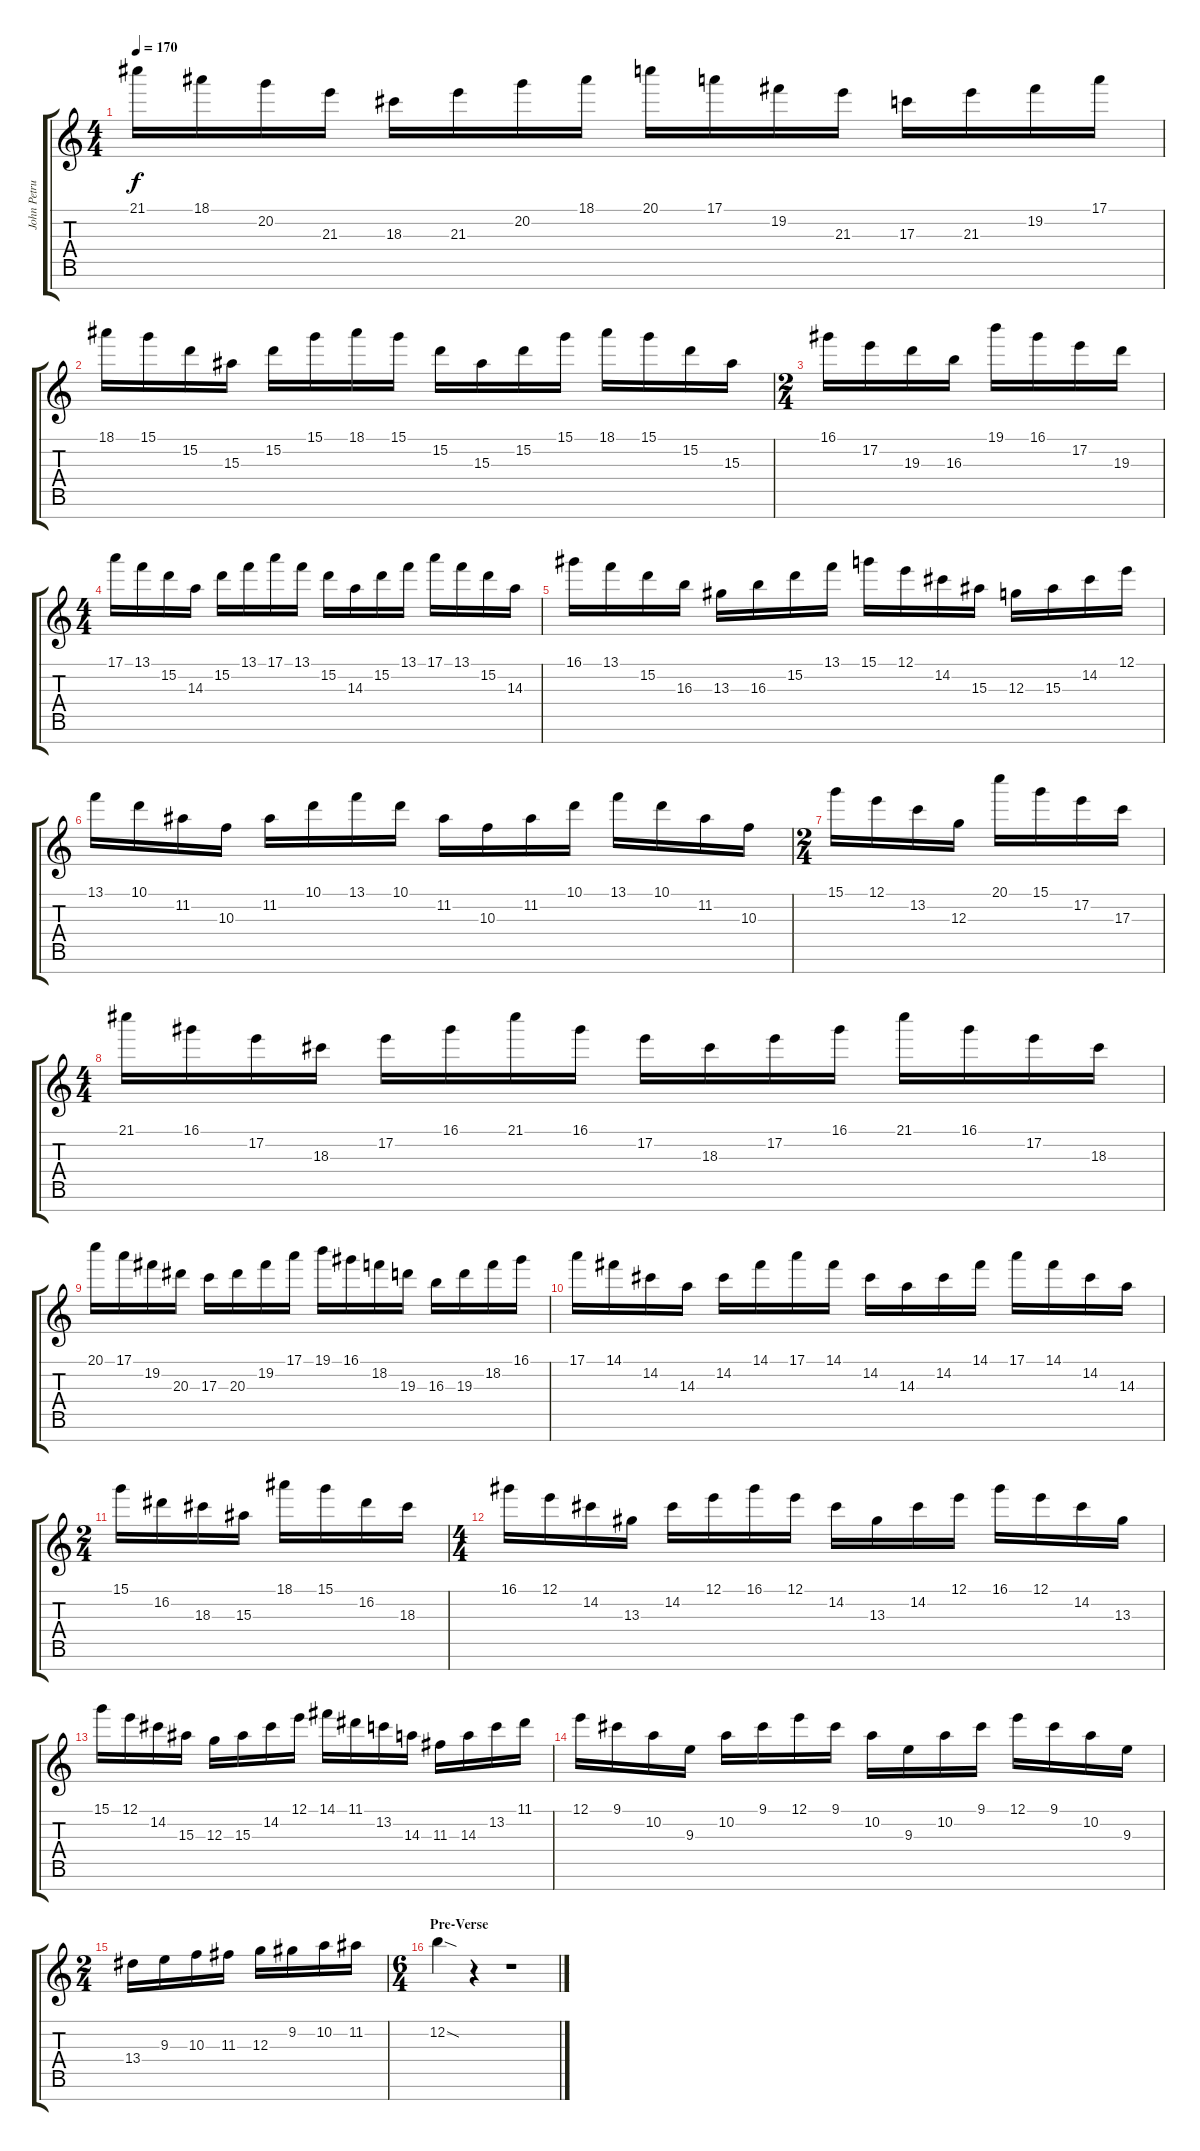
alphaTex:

\track ("John Petrucci" "John Petru") {instrument distortionguitar}
\staff {score tabs}
\tuning (E4 B3 G3 D3 A2 E2 B1) {hide}
\ts (4 4)
\tempo 170
\clef g2
\ks c
21.1.16{dy f} 18.1.16 20.2.16 21.3.16 18.3.16 21.3.16 20.2.16 18.1.16 20.1.16 17.1.16 19.2.16 21.3.16 17.3.16 21.3.16 19.2.16 17.1.16 |
18.1.16 15.1.16 15.2.16 15.3.16 15.2.16 15.1.16 18.1.16 15.1.16 15.2.16 15.3.16 15.2.16 15.1.16 18.1.16 15.1.16 15.2.16 15.3.16 |
\ts (2 4)
16.1.16 17.2.16 19.3.16 16.3.16 19.1.16 16.1.16 17.2.16 19.3.16 |
\ts (4 4)
17.1.16 13.1.16 15.2.16 14.3.16 15.2.16 13.1.16 17.1.16 13.1.16 15.2.16 14.3.16 15.2.16 13.1.16 17.1.16 13.1.16 15.2.16 14.3.16 |
16.1.16 13.1.16 15.2.16 16.3.16 13.3.16 16.3.16 15.2.16 13.1.16 15.1.16 12.1.16 14.2.16 15.3.16 12.3.16 15.3.16 14.2.16 12.1.16 |
13.1.16 10.1.16 11.2.16 10.3.16 11.2.16 10.1.16 13.1.16 10.1.16 11.2.16 10.3.16 11.2.16 10.1.16 13.1.16 10.1.16 11.2.16 10.3.16 |
\ts (2 4)
15.1.16 12.1.16 13.2.16 12.3.16 20.1.16 15.1.16 17.2.16 17.3.16 |
\ts (4 4)
21.1.16 16.1.16 17.2.16 18.3.16 17.2.16 16.1.16 21.1.16 16.1.16 17.2.16 18.3.16 17.2.16 16.1.16 21.1.16 16.1.16 17.2.16 18.3.16 |
20.1.16 17.1.16 19.2.16 20.3.16 17.3.16 20.3.16 19.2.16 17.1.16 19.1.16 16.1.16 18.2.16 19.3.16 16.3.16 19.3.16 18.2.16 16.1.16 |
17.1.16 14.1.16 14.2.16 14.3.16 14.2.16 14.1.16 17.1.16 14.1.16 14.2.16 14.3.16 14.2.16 14.1.16 17.1.16 14.1.16 14.2.16 14.3.16 |
\ts (2 4)
15.1.16 16.2.16 18.3.16 15.3.16 18.1.16 15.1.16 16.2.16 18.3.16 |
\ts (4 4)
16.1.16 12.1.16 14.2.16 13.3.16 14.2.16 12.1.16 16.1.16 12.1.16 14.2.16 13.3.16 14.2.16 12.1.16 16.1.16 12.1.16 14.2.16 13.3.16 |
15.1.16 12.1.16 14.2.16 15.3.16 12.3.16 15.3.16 14.2.16 12.1.16 14.1.16 11.1.16 13.2.16 14.3.16 11.3.16 14.3.16 13.2.16 11.1.16 |
12.1.16 9.1.16 10.2.16 9.3.16 10.2.16 9.1.16 12.1.16 9.1.16 10.2.16 9.3.16 10.2.16 9.1.16 12.1.16 9.1.16 10.2.16 9.3.16 |
\ts (2 4)
13.4.16 9.3.16 10.3.16 11.3.16 12.3.16 9.2.16 10.2.16 11.2.16 |
\ts (6 4)
\section ("" "Pre-Verse")
12.2{sod}.4 r.4 r.1
